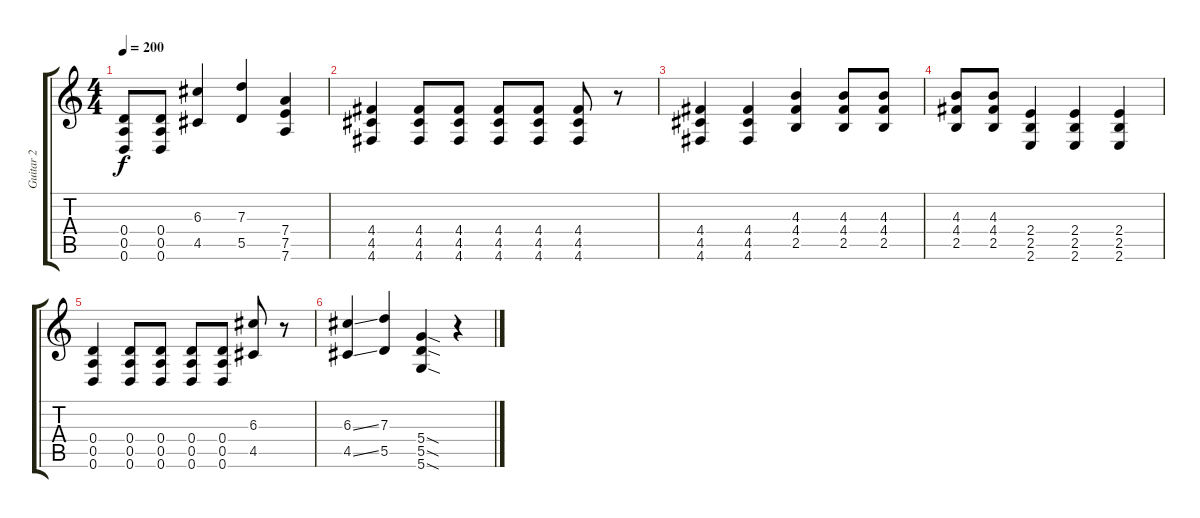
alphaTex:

\track ("Guitar 2" "Guitar 2") {instrument overdrivenguitar}
\staff {score tabs}
\tuning (E4 B3 G3 D3 A2 D2) {hide}
\ts (4 4)
\tempo 200
\clef g2
\ks c
(0.4 0.5 0.6).8{dy f} (0.4 0.5 0.6).8 (6.3 4.5).4 (7.3 5.5).4 (7.4 7.5 7.6).4 |
(4.4 4.5 4.6).4 (4.4 4.5 4.6).8 (4.4 4.5 4.6).8 (4.4 4.5 4.6).8 (4.4 4.5 4.6).8 (4.4 4.5 4.6).8 r.8 |
(4.4 4.5 4.6).4 (4.4 4.5 4.6).4 (4.3 4.4 2.5).4 (4.3 4.4 2.5).8 (4.3 4.4 2.5).8 |
(4.3 4.4 2.5).8 (4.3 4.4 2.5).8 (2.4 2.5 2.6).4 (2.4 2.5 2.6).4 (2.4 2.5 2.6).4 |
(0.4 0.5 0.6).4 (0.4 0.5 0.6).8 (0.4 0.5 0.6).8 (0.4 0.5 0.6).8 (0.4 0.5 0.6).8 (6.3 4.5).8 r.8 |
(6.3{ss} 4.5{ss}).4 (7.3 5.5).4 (5.4{sod} 5.5{sod} 5.6{sod}).4 r.4
